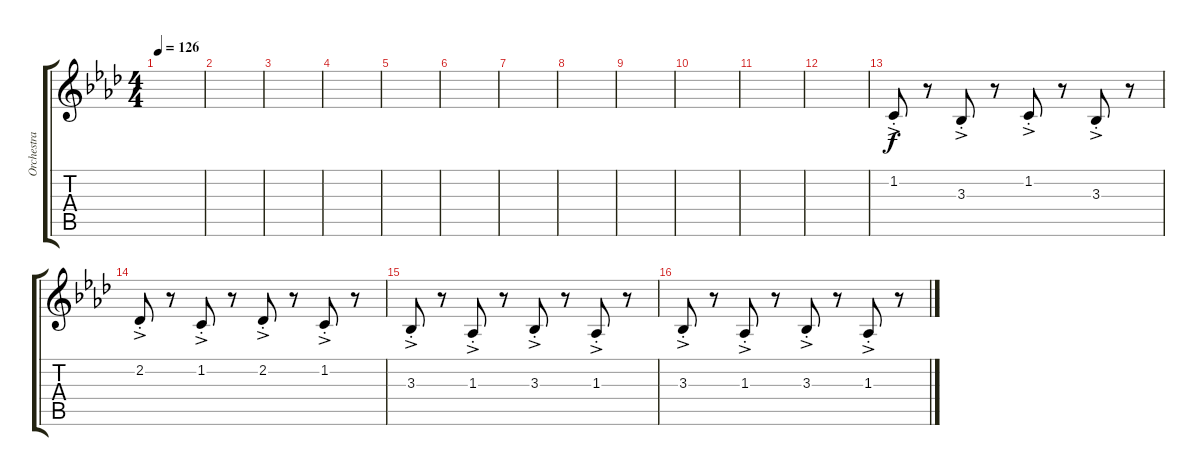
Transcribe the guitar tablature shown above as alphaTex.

\track ("Orchestra" "Orchestra") {instrument stringensemble1}
\staff {score tabs}
\tuning (E4 B3 G3 D3 A2 E2) {hide}
\ts (4 4)
\tempo 126
\clef g2
\ks ab
|
|
|
|
|
|
|
|
|
|
|
|
1.2{ac st}.8 r.8 3.3{ac st}.8 r.8 1.2{ac st}.8 r.8 3.3{ac st}.8 r.8 |
2.2{ac st}.8 r.8 1.2{ac st}.8 r.8 2.2{ac st}.8 r.8 1.2{ac st}.8 r.8 |
3.3{ac st}.8 r.8 1.3{ac st}.8 r.8 3.3{ac st}.8 r.8 1.3{ac st}.8 r.8 |
3.3{ac st}.8 r.8 1.3{ac st}.8 r.8 3.3{ac st}.8 r.8 1.3{ac st}.8 r.8
